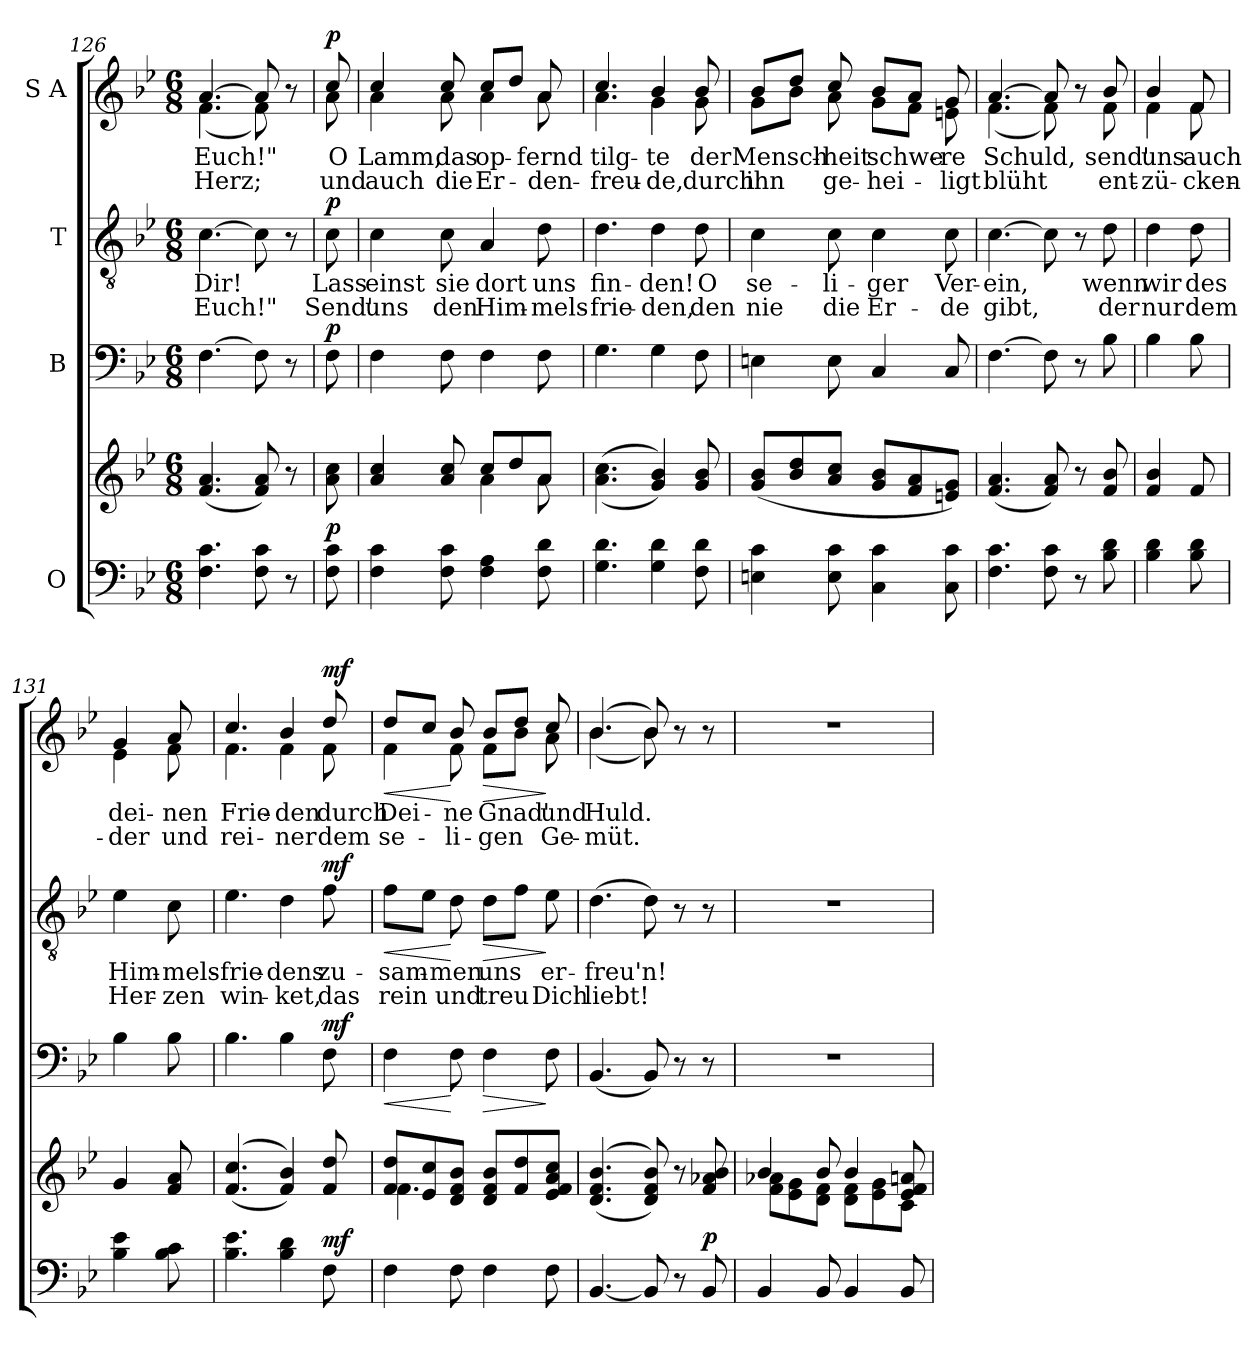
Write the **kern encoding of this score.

**kern	**kern	**dynam	**kern	**dynam	**kern	**text	**text	**dynam	**kern	**text	**text	**dynam
*part4	*part4	*part4	*part3	*part3	*part2	*part2	*part2	*part2	*part1	*part1	*part1	*part1
*staff5	*staff4	*staff4/5	*staff3	*staff3	*staff2	*staff2	*staff2	*staff2	*staff1	*staff1	*staff1	*staff1
*I"O	*	*	*I"B	*	*I"T	*	*	*	*I"S A	*	*	*
*clefF4	*clefG2	*	*clefF4	*	*clefGv2	*	*	*	*clefG2	*	*	*
*k[b-e-]	*k[b-e-]	*	*k[b-e-]	*	*k[b-e-]	*	*	*	*k[b-e-]	*	*	*
*M6/8	*M6/8	*	*M6/8	*	*M6/8	*	*	*	*M6/8	*	*	*
=126	=126	=126	=126	=126	=126	=126	=126	=126	=126	=126	=126	=126
*	*	*	*	*	*	*	*	*	*^	*	*	*
4.F\ 4.c\	(4.f/ 4.a/	.	[4.F\	.	[4.c\	Dir!	Euch!"	.	[4.a/	(4.f\	Euch!"	Herz;	.
8F\ 8c\	8f/ 8a/)	.	8F\]	.	8c\]	.	.	.	8a/]	8f\)	.	.	.
8r	8r	.	8r	.	8r	.	.	.	8r	8ryy	.	.	.
!!LO:LB:g=z	!!
=126X8	=126X8	=126X8	=126X8	=126X8	=126X8	=126X8	=126X8	=126X8	=126X8	=126X8	=126X8	=126X8	=126X8
!	!	!LO:DY:a=2	!	!LO:DY:a	!	!	!	!LO:DY:a	!	!	!	!	!LO:DY:a
8F\ 8c\	8a\ 8cc\	p	8F\	p	8c\	Lass	Send'	p	8cc/	8a\	O	und	p
=127	=127	=127	=127	=127	=127	=127	=127	=127	=127	=127	=127	=127	=127
*	*^	*	*	*	*	*	*	*	*	*	*	*	*
4F\ 4c\	4a/ 4cc/	4.ryy	.	4F\	.	4c\	einst	uns	.	4cc/	4a\	Lamm,	auch	.
8F\ 8c\	8a/ 8cc/	.	.	8F\	.	8c\	sie	den	.	8cc/	8a\	das	die	.
4F\ 4A\	8cc/L	4a\	.	4F\	.	4A/	dort	Him-	.	8cc/L	4a\	op-	Er-	.
.	8dd/	.	.	.	.	.	.	.	.	8dd/J	.	.	.	.
8F\ 8d\	8a/J	8a\	.	8F\	.	8d\	uns	-mels-	.	8a/	8a\	-fernd	-den-	.
*	*v	*v	*	*	*	*	*	*	*	*	*	*	*	*
=128	=128	=128	=128	=128	=128	=128	=128	=128	=128	=128	=128	=128	=128
4.G\ 4.d\	((4.a\ 4.cc\	.	4.G\	.	4.d\	fin-	-frie-	.	4.cc/	4.a\	tilg-	-freu-	.
4G\ 4d\	4g/ 4b-/))	.	4G\	.	4d\	-den!	-den,	.	4b-/	4g\	-te	-de,	.
8F\ 8d\	8g/ 8b-/	.	8F\	.	8d\	O	den	.	8b-/	8g\	der	durch	.
=129	=129	=129	=129	=129	=129	=129	=129	=129	=129	=129	=129	=129	=129
4En\ 4c\	(8g/ 8b-/L	.	4En\	.	4c\	se-	-nie	.	8b-/L	8g\L	Mensch-	ihn	.
.	8b-/ 8dd/	.	.	.	.	.	.	.	8dd/J	8b-\J	.	.	.
8E\ 8c\	8a/ 8cc/J	.	8E\	.	8c\	-li-	die	.	8cc/	8a\	-heit	ge-	.
4C\ 4c\	8g/ 8b-/L	.	4C/	.	4c\	-ger	Er-	.	8b-/L	8g\L	schwe-	-hei-	.
.	8f/ 8a/	.	.	.	.	.	.	.	8a/J	8f\J	.	.	.
8C\ 8c\	8en/ 8g/J)	.	8C/	.	8c\	Ver-	-de	.	8g/	8en\	-re	-ligt	.
=130	=130	=130	=130	=130	=130	=130	=130	=130	=130	=130	=130	=130	=130
4.F\ 4.c\	(4.f/ 4.a/	.	[4.F\	.	[4.c\	-ein,	gibt,	.	[4.a/	(4.f\	Schuld,	blüht	.
8F\ 8c\	8f/ 8a/)	.	8F\]	.	8c\]	.	.	.	8a/]	8f\)	.	.	.
8r	8r	.	8r	.	8r	.	.	.	8r	8ryy	.	.	.
8B-\ 8d\	8f/ 8b-/	.	8B-\	.	8d\	wenn	der	.	8b-/	8f\	send'	ent-	.
=131	=131	=131	=131	=131	=131	=131	=131	=131	=131	=131	=131	=131	=131
4B-\ 4d\	4f/ 4b-/	.	4B-\	.	4d\	wir	nur	.	4b-/	4f\	uns	-zü-	.
8B-\ 8d\	8f/	.	8B-\	.	8d\	des	dem	.	8f/	8f\	auch	-cken-	.
!!LO:LB:g=z	!!
=131X9	=131X9	=131X9	=131X9	=131X9	=131X9	=131X9	=131X9	=131X9	=131X9	=131X9	=131X9	=131X9	=131X9
4B-\ 4e-\	4g/	.	4B-\	.	4e-\	Him-	Her-	.	4g/	4e-\	dei-	-der	.
8B-\ 8c\	8f/ 8a/	.	8B-\	.	8c\	-mels-	-zen	.	8a/	8f\	-nen	und	.
=132	=132	=132	=132	=132	=132	=132	=132	=132	=132	=132	=132	=132	=132
4.B-\ 4.e-\	(>(4.f/ 4.cc/	.	4.B-\	.	4.e-\	-frie-	win-	.	4.cc/	4.f\	Frie-	rei-	.
4B-\ 4d\	4f/ 4b-/))	.	4B-\	.	4d\	-dens	-ket,	.	4b-/	4f\	-den	-ner	.
!	!	!LO:DY:a=2	!	!LO:DY:a	!	!	!	!LO:DY:a	!	!	!	!	!LO:DY:a
8F\	8f/ 8dd/	mf	8F\	mf	8f\	zu-	das	mf	8dd/	8f\	durch	dem	mf
=133	=133	=133	=133	=133	=133	=133	=133	=133	=133	=133	=133	=133	=133
*	*^	*	*	*	*	*	*	*	*	*	*	*	*
!	!	!	!	!	!LO:HP:b	!	!	!	!LO:HP:b	!	!	!	!	!LO:HP:b
4F\	8f/ 8dd/L	4.f\	.	4F\	<	8f\L	-sam-	rein	<	8dd/L	4f\	Dei-	se-	<
.	8e-/ 8cc/	.	.	.	.	8e-\J	.	.	.	8cc/J	.	.	.	.
8F\	8d/ 8f/ 8b-/J	.	.	8F\	[	8d\	-men	und	[	8b-/	8f\	-ne	-li-	[
!	!	!	!	!	!LO:HP:b	!	!	!	!LO:HP:b	!	!	!	!	!LO:HP:b
4F\	8d/ 8f/ 8b-/L	4.ryy	.	4F\	>	8d\L	uns	treu	>	8b-/L	8f\L	Gnad'	-gen	>
.	8f/ 8dd/	.	.	.	.	8f\J	.	.	.	8dd/J	8b-\J	.	.	.
8F\	8e-/ 8f/ 8a/ 8cc/J	.	.	8F\	]	8e-\	er-	Dich	]	8cc/	8a\	und	Ge-	]
*	*v	*v	*	*	*	*	*	*	*	*	*	*	*	*
=134	=134	=134	=134	=134	=134	=134	=134	=134	=134	=134	=134	=134	=134
[4.BB-/	((>4.d/ 4.f/ 4.b-/	.	(4.BB-/	.	(4.d\	-freu'n!	liebt!	.	(4.b-/	(4.b-\	Huld.	-müt.	.
8BB-/]	8d/ 8f/ 8b-/))	.	8BB-/)	.	8d\)	.	.	.	8b-/)	8b-\)	.	.	.
8r	8r	.	8r	.	8r	.	.	.	8r	8ryy	.	.	.
!	!	!LO:DY:a=2	!	!	!	!	!	!	!	!	!	!	!
8BB-/	8f/ 8a-X/ 8b-/	p	8r	.	8r	.	.	.	8r	8ryy	.	.	.
*	*	*	*	*	*	*	*	*	*v	*v	*	*	*
=135	=135	=135	=135	=135	=135	=135	=135	=135	=135	=135	=135	=135
*	*^	*	*	*	*	*	*	*	*	*	*	*
4BB-/	4b-/	8f\ 8a-X\L	.	2.r	.	2.r	.	.	.	2.r	.	.	.
.	.	8e-\ 8g\	.	.	.	.	.	.	.	.	.	.	.
8BB-/	8b-/	8d\ 8f\J	.	.	.	.	.	.	.	.	.	.	.
4BB-/	4b-/	8d\ 8f\L	.	.	.	.	.	.	.	.	.	.	.
.	.	8e-\ 8g\	.	.	.	.	.	.	.	.	.	.	.
8BB-/	8e-/ 8f/ 8an/	8c\J	.	.	.	.	.	.	.	.	.	.	.
*	*v	*v	*	*	*	*	*	*	*	*	*	*	*
=	=	=	=	=	=	=	=	=	=	=	=	=
*-	*-	*-	*-	*-	*-	*-	*-	*-	*-	*-	*-	*-
